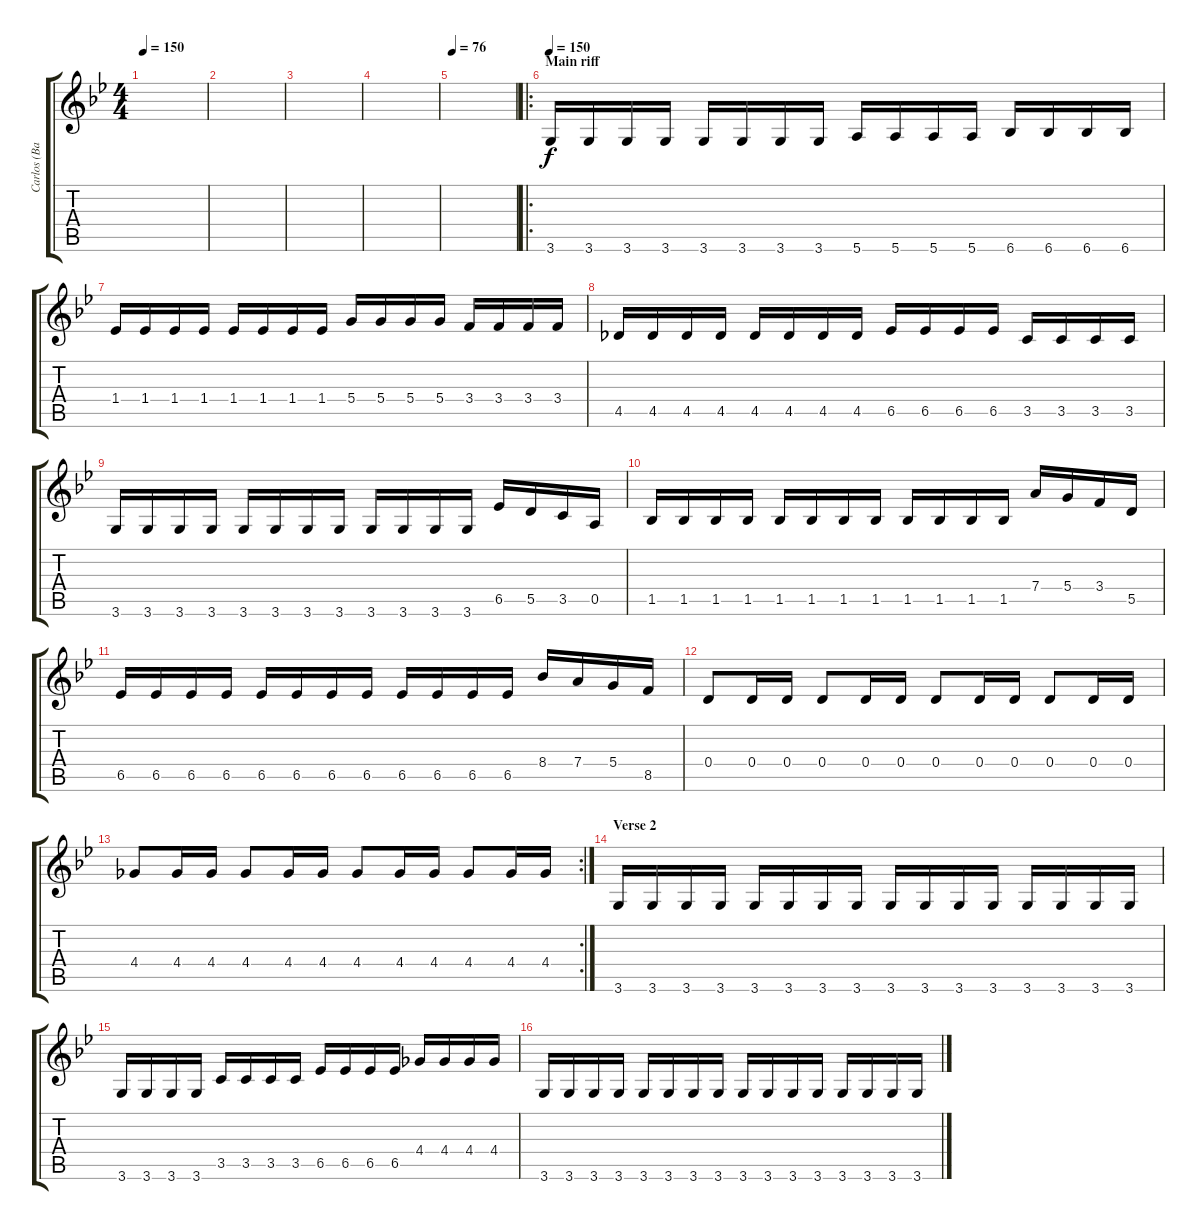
\track ("Carlos (Bass)" "Carlos (Ba") {instrument electricbassfinger}
\staff {score tabs}
\tuning (E4 B3 G3 D3 A2 E2) {hide}
\ts (4 4)
\tempo 150
\clef g2
\ks gminor
|
|
|
|
\tempo 76
|
\ro
\section ("" "Main riff")
\tempo 150
3.6.16 3.6.16 3.6.16 3.6.16 3.6.16 3.6.16 3.6.16 3.6.16 5.6.16 5.6.16 5.6.16 5.6.16 6.6.16 6.6.16 6.6.16 6.6.16 |
1.4.16 1.4.16 1.4.16 1.4.16 1.4.16 1.4.16 1.4.16 1.4.16 5.4.16 5.4.16 5.4.16 5.4.16 3.4.16 3.4.16 3.4.16 3.4.16 |
4.5.16 4.5.16 4.5.16 4.5.16 4.5.16 4.5.16 4.5.16 4.5.16 6.5.16 6.5.16 6.5.16 6.5.16 3.5.16 3.5.16 3.5.16 3.5.16 |
3.6.16 3.6.16 3.6.16 3.6.16 3.6.16 3.6.16 3.6.16 3.6.16 3.6.16 3.6.16 3.6.16 3.6.16 6.5.16 5.5.16 3.5.16 0.5.16 |
1.5.16 1.5.16 1.5.16 1.5.16 1.5.16 1.5.16 1.5.16 1.5.16 1.5.16 1.5.16 1.5.16 1.5.16 7.4.16 5.4.16 3.4.16 5.5.16 |
6.5.16 6.5.16 6.5.16 6.5.16 6.5.16 6.5.16 6.5.16 6.5.16 6.5.16 6.5.16 6.5.16 6.5.16 8.4.16 7.4.16 5.4.16 8.5.16 |
0.4.8 0.4.16 0.4.16 0.4.8 0.4.16 0.4.16 0.4.8 0.4.16 0.4.16 0.4.8 0.4.16 0.4.16 |
\rc 2
4.4.8 4.4.16 4.4.16 4.4.8 4.4.16 4.4.16 4.4.8 4.4.16 4.4.16 4.4.8 4.4.16 4.4.16 |
\section ("" "Verse 2")
3.6.16 3.6.16 3.6.16 3.6.16 3.6.16 3.6.16 3.6.16 3.6.16 3.6.16 3.6.16 3.6.16 3.6.16 3.6.16 3.6.16 3.6.16 3.6.16 |
3.6.16 3.6.16 3.6.16 3.6.16 3.5.16 3.5.16 3.5.16 3.5.16 6.5.16 6.5.16 6.5.16 6.5.16 4.4.16 4.4.16 4.4.16 4.4.16 |
3.6.16 3.6.16 3.6.16 3.6.16 3.6.16 3.6.16 3.6.16 3.6.16 3.6.16 3.6.16 3.6.16 3.6.16 3.6.16 3.6.16 3.6.16 3.6.16
